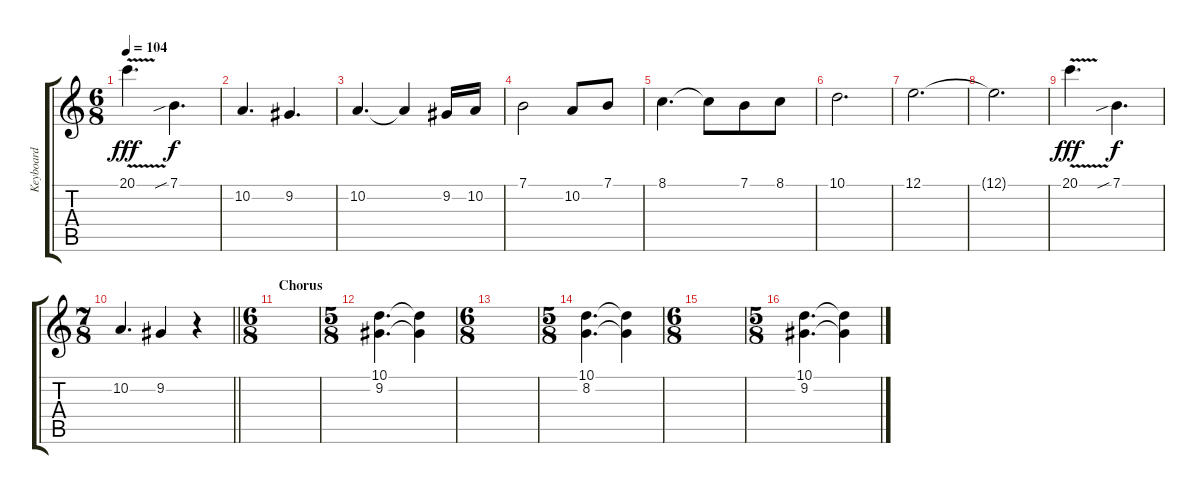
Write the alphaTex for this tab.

\track ("Keyboard" "Keyboard") {instrument electricpiano2}
\staff {score tabs}
\tuning (E4 B3 G3 D3 A2 E2) {hide}
\ts (6 8)
\tempo 104
\clef g2
\ks c
20.1{v}.4{d dy fff} 7.1{sib}.4{d dy f} |
10.2.4{d} 9.2.4{d} |
10.2.4{d} 10.2{t}.4 9.2.16 10.2.16 |
7.1.2 10.2.8 7.1.8 |
8.1.4{d} 8.1{t}.8 7.1.8 8.1.8 |
10.1.2{d} |
12.1.2{d} |
12.1{t}.2{d} |
20.1{v}.4{d dy fff} 7.1{sib}.4{d dy f} |
\ts (7 8)
\barLineRight lightlight
10.2.4{d} 9.2.4 r.4 |
\ts (6 8)
\section ("" "Chorus")
|
\ts (5 8)
(10.1 9.2).4{d volume 13 instrument electricpiano2} (10.1{t} 9.2{t}).4 |
\ts (6 8)
|
\ts (5 8)
(10.1 8.2).4{d} (10.1{t} 8.2{t}).4 |
\ts (6 8)
|
\ts (5 8)
(10.1 9.2).4{d} (10.1{t} 9.2{t}).4
